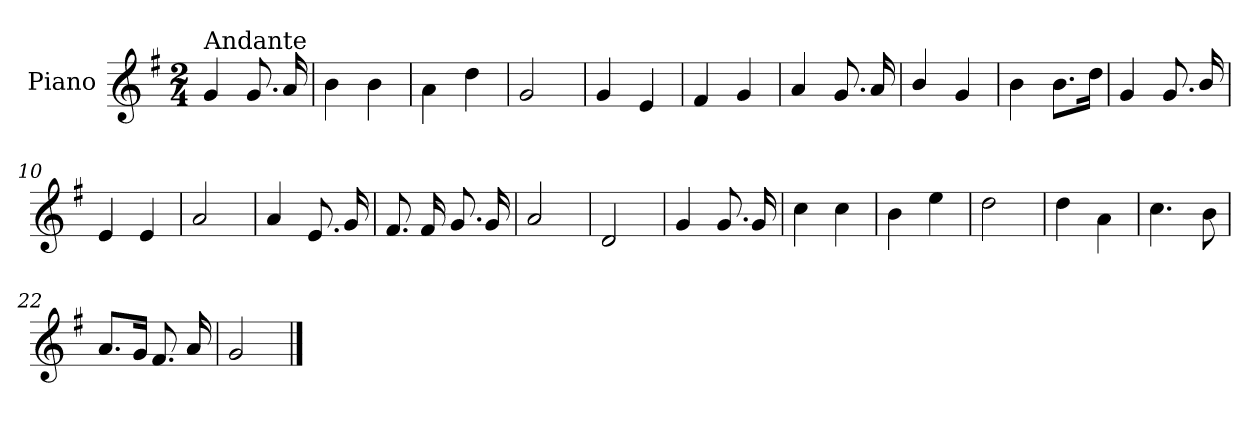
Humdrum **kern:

**kern
*part1
*staff1
*I"Piano
*I'Pno.
*clefG2
*k[f#]
*M2/4
=
!LO:TX:a:t=Andante
4g/
8.g/
16a/
=1
4b\
4b\
=2
4a\
4dd\
=3
2g/
=4
4g/
4e/
=5
4f#/
4g/
=6
4a/
8.g/
16a/
=7
4b/
4g/
!!LO:LB:g=z
=8
4b\
8.b\L
16dd\Jk
=9
4g/
8.g/
16b/
=10
4e/
4e/
=11
2a/
=12
4a/
8.e/
16g/
=13
8.f#/
16f#/
8.g/
16g/
=14
2a/
=15
2d/
=16
4g/
8.g/
16g/
!!LO:LB:g=z
=17
4cc\
4cc\
=18
4b\
4ee\
=19
2dd\
=20
4dd\
4a\
=21
4.cc\
8b\
=22
8.a/L
16g/Jk
8.f#/
16a/
=23
2g/
==
*-
